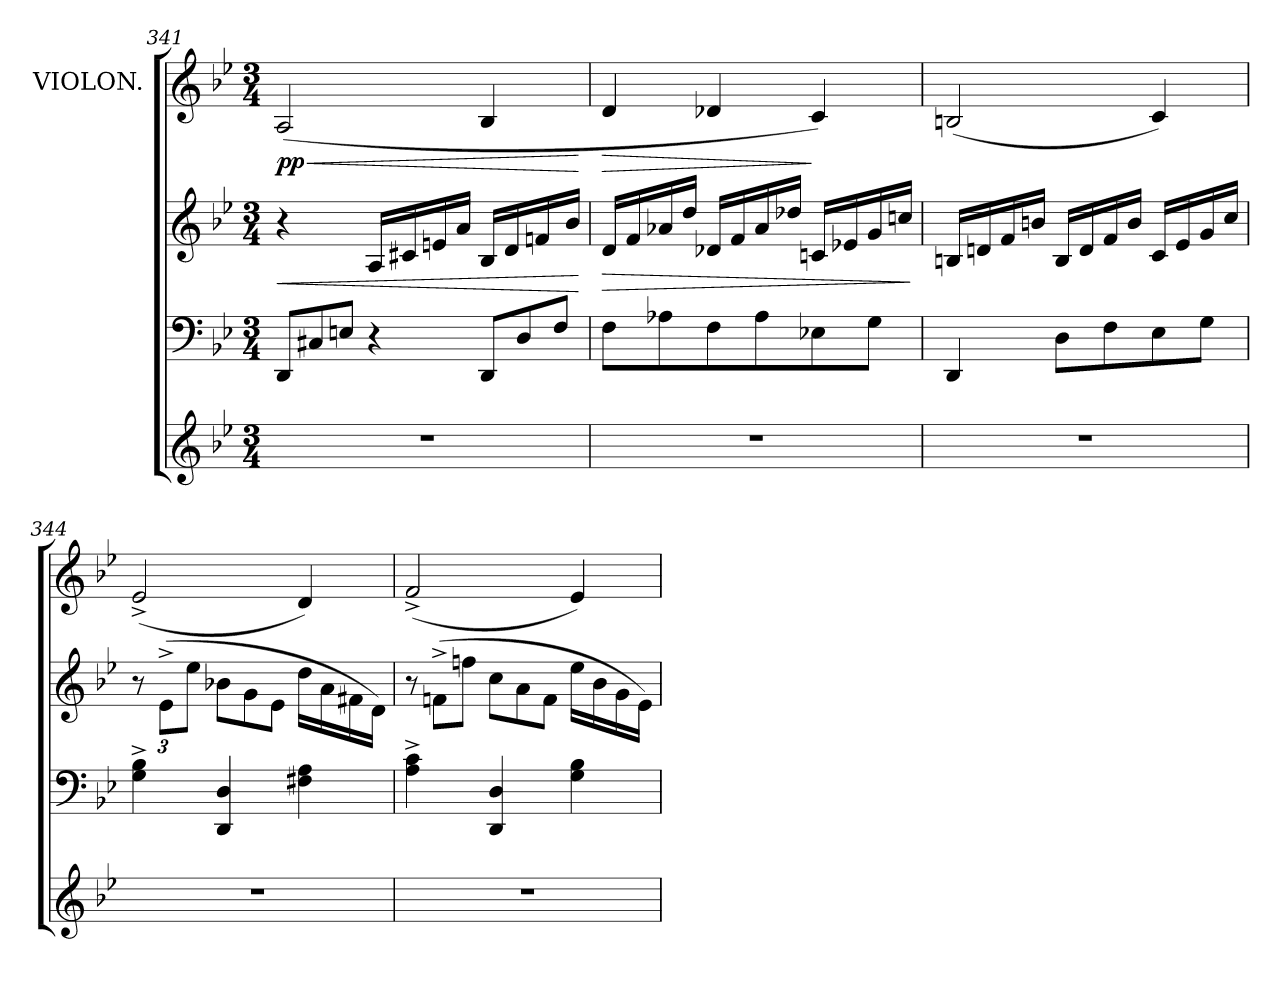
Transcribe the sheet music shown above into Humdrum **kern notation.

**kern	**kern	**kern	**dynam	**kern	**dynam
*part3	*part2	*part2	*part2	*part1	*part1
*staff4	*staff3	*staff2	*staff2/3	*staff1	*staff1
*	*	*	*	*I"VIOLON.	*
*clefG2	*clefF4	*clefG2	*	*clefG2	*
*k[b-e-]	*k[b-e-]	*k[b-e-]	*	*k[b-e-]	*
*B-:	*B-:	*B-:	*	*B-:	*
*M3/4	*M3/4	*M3/4	*	*M3/4	*
=341	=341	=341	=341	=341	=341
!LO:N:vis=1	!	!	!	!	!
*	*Xtuplet	*	*	*	*
!	!	!	!LO:HP:b	!	!LO:HP:b
!	!	!	!	!	!LO:DY:n=1:b
2.r	12DD/L	4r	<	(<2A/	< pp
.	12C#X/	.	.	.	.
.	12En/J	.	.	.	.
.	4r	16A/LL	.	.	.
.	.	16c#X/	.	.	.
.	.	16en/	.	.	.
.	.	16a/JJ	.	.	.
.	12DD/L	16B-/LL	.	4B-/	.
.	.	16d/	.	.	.
.	12D/	.	.	.	.
.	.	16fn/	.	.	.
.	12F/J	.	.	.	.
.	.	16b-/JJ	.	.	.
.	.	.	[	.	[
=342	=342	=342	=342	=342	=342
!LO:N:vis=1	!	!	!LO:HP:b	!	!LO:HP:b
2.r	8F\L	16d/LL	>	4d/	>
.	.	16f/	.	.	.
.	8A-X\	16a-X/	.	.	.
.	.	16dd/JJ	.	.	.
.	8F\	16d-X/LL	.	4d-X/	.
.	.	16f/	.	.	.
.	8A-\	16a-/	.	.	.
.	.	16dd-X/JJ	.	.	.
.	8E-X\	16cn/LL	.	4c/)	]
.	.	16e-X/	.	.	.
.	8G\J	16g/	.	.	.
.	.	16ccn/JJ	.	.	.
.	.	.	]	.	.
=343	=343	=343	=343	=343	=343
!LO:N:vis=1	!	!	!	!	!
2.r	4DD/	16Bn/LL	.	(<2Bn/	.
.	.	16dn/	.	.	.
.	.	16f/	.	.	.
.	.	16bn/JJ	.	.	.
.	8D\L	16B/LL	.	.	.
.	.	16d/	.	.	.
.	8F\	16f/	.	.	.
.	.	16b/JJ	.	.	.
.	8E-\	16c/LL	.	4c/)	.
.	.	16e-/	.	.	.
.	8G\J	16g/	.	.	.
.	.	16cc/JJ	.	.	.
!!LO:LB:g=z
=344	=344	=344	=344	=344	=344
!LO:N:vis=1	!	!	!	!	!
*	*	*Xbrackettup	*	*	*
2.r	4G\^> 4B-\^>	12r	.	(<2e-^>/	.
.	.	(>12e-^>\L	.	.	.
.	.	12ee-\J	.	.	.
*	*	*Xtuplet	*	*	*
.	4DD/ 4D/	12b-X\L	.	.	.
.	.	12g\	.	.	.
.	.	12e-\J	.	.	.
.	4F#X\ 4A\	16dd\LL	.	4d/)	.
.	.	16a\	.	.	.
.	.	16f#X\	.	.	.
.	.	16d\JJ)	.	.	.
=345	=345	=345	=345	=345	=345
!LO:N:vis=1	!	!	!	!	!
2.r	4A\^> 4c\^>	12r	.	(<2f^>/	.
.	.	(>12fn^>\L	.	.	.
.	.	12ffn\J	.	.	.
.	4DD/ 4D/	12cc\L	.	.	.
.	.	12a\	.	.	.
.	.	12f\J	.	.	.
.	4G\ 4B-\	16ee-\LL	.	4e-/)	.
.	.	16b-\	.	.	.
.	.	16g\	.	.	.
.	.	16e-\JJ)	.	.	.
=	=	=	=	=	=
*-	*-	*-	*-	*-	*-
